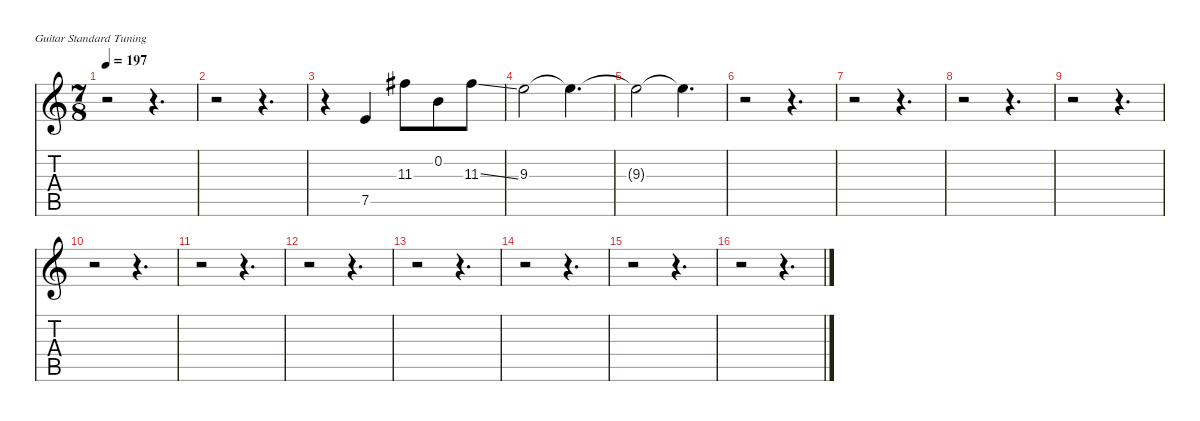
\defaultSystemsLayout 4
\hideDynamics
\bracketExtendMode nobrackets
\singleTrackTrackNamePolicy hidden
\multiTrackTrackNamePolicy hidden
\firstSystemTrackNameMode fullname
\firstSystemTrackNameOrientation horizontal
\otherSystemsTrackNameOrientation horizontal
\track ("Guitar 3" "od.guit.") {defaultSystemsLayout 8 instrument overdrivenguitar}
\staff {score tabs}
\tuning (E4 B3 G3 D3 A2 E2)
\ts (7 8)
\tempo 197
\clef g2
\ks c
r.2{dy f beam Down} r.4{d beam Down} |
r.2{beam Down} r.4{d beam Down} |
r.4{beam Down} 7.5.4{beam Up} 11.3{acc #}.8{beam Down} 0.2.8{beam Down} 11.3{ss acc #}.8{beam Down} |
9.3.2{beam Down} 9.3{t}.4{d beam Down} |
9.3{t}.2{beam Down} 9.3{t}.4{d beam Down} |
r.2{beam Down} r.4{d beam Down} |
r.2{beam Down} r.4{d beam Down} |
r.2{beam Down} r.4{d beam Down} |
r.2{beam Down} r.4{d beam Down} |
r.2{beam Down} r.4{d beam Down} |
r.2{beam Down} r.4{d beam Down} |
r.2{beam Down} r.4{d beam Down} |
r.2{beam Down} r.4{d beam Down} |
r.2{beam Down} r.4{d beam Down} |
r.2{beam Down} r.4{d beam Down} |
r.2{beam Down} r.4{d beam Down}
